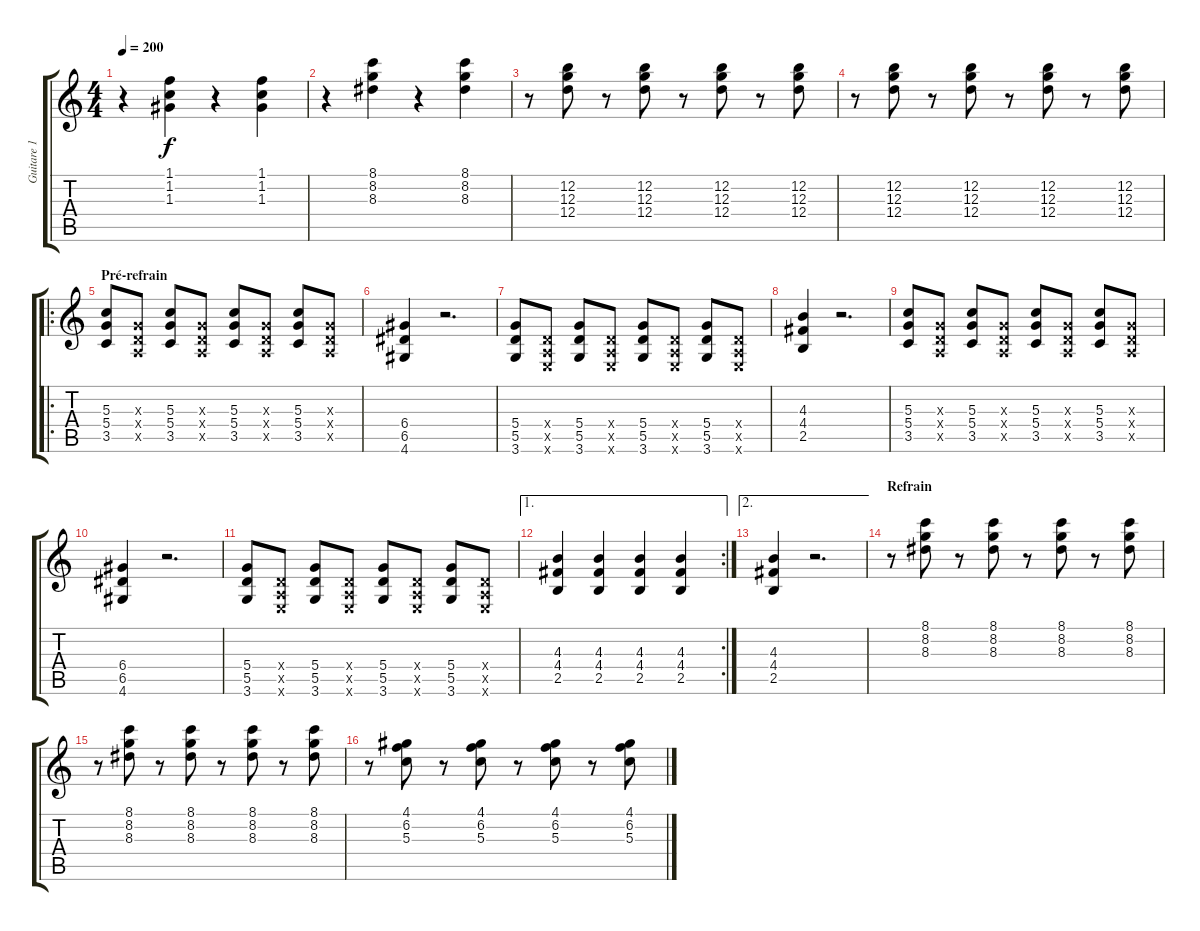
\track ("Guitare 1" "Guitare 1") {instrument electricguitarmuted}
\staff {score tabs}
\tuning (E4 B3 G3 D3 A2 E2) {hide}
\ts (4 4)
\tempo 200
\clef g2
\ks c
r.4{dy f} (1.1 1.2 1.3).4 r.4 (1.1 1.2 1.3).4 |
r.4 (8.1 8.2 8.3).4 r.4 (8.1 8.2 8.3).4 |
r.8 (12.2 12.3 12.4).8 r.8 (12.2 12.3 12.4).8 r.8 (12.2 12.3 12.4).8 r.8 (12.2 12.3 12.4).8 |
r.8 (12.2 12.3 12.4).8 r.8 (12.2 12.3 12.4).8 r.8 (12.2 12.3 12.4).8 r.8 (12.2 12.3 12.4).8 |
\ro
\section ("" "Pré-refrain")
(5.3 5.4 3.5).8{instrument overdrivenguitar} (0.3{x} 0.4{x} 0.5{x}).8 (5.3 5.4 3.5).8 (0.3{x} 0.4{x} 0.5{x}).8 (5.3 5.4 3.5).8 (0.3{x} 0.4{x} 0.5{x}).8 (5.3 5.4 3.5).8 (0.3{x} 0.4{x} 0.5{x}).8 |
(6.4 6.5 4.6).4 r.2{d} |
(5.4 5.5 3.6).8 (0.4{x} 0.5{x} 0.6{x}).8 (5.4 5.5 3.6).8 (0.4{x} 0.5{x} 0.6{x}).8 (5.4 5.5 3.6).8 (0.4{x} 0.5{x} 0.6{x}).8 (5.4 5.5 3.6).8 (0.4{x} 0.5{x} 0.6{x}).8 |
(4.3 4.4 2.5).4 r.2{d} |
(5.3 5.4 3.5).8 (0.3{x} 0.4{x} 0.5{x}).8 (5.3 5.4 3.5).8 (0.3{x} 0.4{x} 0.5{x}).8 (5.3 5.4 3.5).8 (0.3{x} 0.4{x} 0.5{x}).8 (5.3 5.4 3.5).8 (0.3{x} 0.4{x} 0.5{x}).8 |
(6.4 6.5 4.6).4 r.2{d} |
(5.4 5.5 3.6).8 (0.4{x} 0.5{x} 0.6{x}).8 (5.4 5.5 3.6).8 (0.4{x} 0.5{x} 0.6{x}).8 (5.4 5.5 3.6).8 (0.4{x} 0.5{x} 0.6{x}).8 (5.4 5.5 3.6).8 (0.4{x} 0.5{x} 0.6{x}).8 |
\ae 1
\rc 2
(4.3 4.4 2.5).4 (4.3 4.4 2.5).4 (4.3 4.4 2.5).4 (4.3 4.4 2.5).4 |
\ae 2
(4.3 4.4 2.5).4 r.2{d} |
\section ("" "Refrain")
r.8{instrument electricguitarclean} (8.1 8.2 8.3).8 r.8 (8.1 8.2 8.3).8 r.8 (8.1 8.2 8.3).8 r.8 (8.1 8.2 8.3).8 |
r.8 (8.1 8.2 8.3).8 r.8 (8.1 8.2 8.3).8 r.8 (8.1 8.2 8.3).8 r.8 (8.1 8.2 8.3).8 |
r.8 (4.1 6.2 5.3).8 r.8 (4.1 6.2 5.3).8 r.8 (4.1 6.2 5.3).8 r.8 (4.1 6.2 5.3).8
